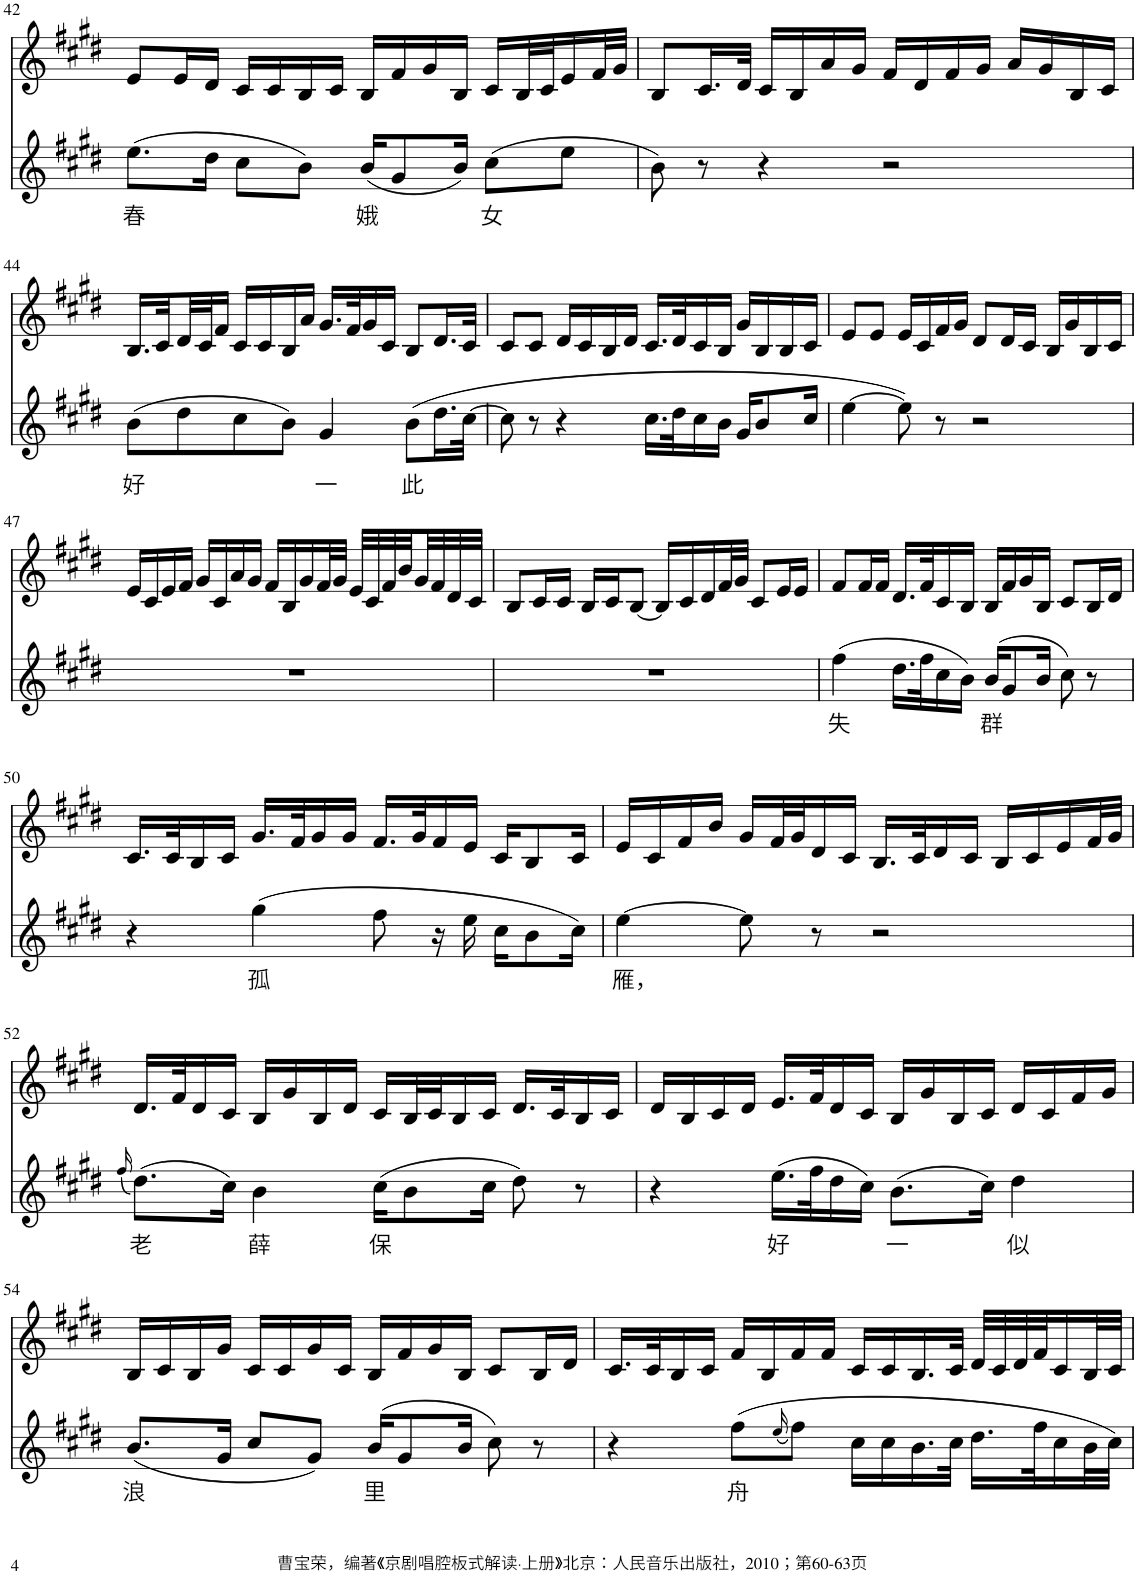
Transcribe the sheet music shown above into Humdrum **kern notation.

**kern	**text	**kern
*part2	*part2	*part1
*staff2	*staff2	*staff1
*I"Piano	*	*I"Piano
*I'Pno	*	*I'Pno
!!LO:PB:g=z
*clefG2	*	*clefG2
*k[f#c#g#d#]	*	*k[f#c#g#d#]
*M4/4	*	*M4/4
=42	=42	=42
!	!LO:LY:b	!
(8.ee\L	春	8e/L
.	.	16e/L
16dd#\Jk	.	16d#/JJ
8cc#\L	.	16c#/LL
.	.	16c#/
8b\J)	.	16B/
.	.	16c#/JJ
!	!LO:LY:b	!
(16b/KL	娥	16B/LL
8g#/	.	16f#/
.	.	16g#/
16b/Jk)	.	16B/JJ
!	!LO:LY:b	!
(8cc#\L	女	16c#/LL
.	.	32B/L
.	.	32c#/J
8ee\J	.	16e/
.	.	32f#/L
.	.	32g#/JJJ
=43	=43	=43
8b\)	.	8B/L
8r	.	16.c#/L
.	.	32d#/JJk
4r	.	16c#/LL
.	.	16B/
.	.	16a/
.	.	16g#/JJ
2r	.	16f#/LL
.	.	16d#/
.	.	16f#/
.	.	16g#/JJ
.	.	16a/LL
.	.	16g#/
.	.	16B/
.	.	16c#/JJ
!!LO:LB:g=z
=44	=44	=44
!	!LO:LY:b	!
(8b\L	好	16.B/LL
.	.	32c#/L
8dd#\	.	32d#/
.	.	32c#/J
.	.	16f#/JJ
8cc#\	.	16c#/LL
.	.	16c#/
8b\J)	.	16B/
.	.	16a/JJ
!	!LO:LY:b	!
4g#/	一	16.g#/LL
.	.	32f#/K
.	.	16g#/
.	.	16c#/JJ
!	!LO:LY:b	!
(8b\L	此	8B/L
16.dd#\L	.	16.d#/L
[32cc#\JJk	.	32c#/JJk
=45	=45	=45
8cc#\]	.	8c#/L
8r	.	8c#/J
4r	.	16d#/LL
.	.	16c#/
.	.	16B/
.	.	16d#/JJ
16.cc#\LL	.	16.c#/LL
32dd#\K	.	32d#/K
16cc#\	.	16c#/
16b\JJ	.	16B/JJ
16g#/KL	.	16g#/LL
8b/	.	16B/
.	.	16B/
16cc#/Jk	.	16c#/JJ
=46	=46	=46
[4ee\	.	8e/L
.	.	8e/J
8ee\])	.	16e/LL
.	.	16c#/
8r	.	16f#/
.	.	16g#/JJ
2r	.	8d#/L
.	.	16d#/L
.	.	16c#/JJ
.	.	16B/LL
.	.	16g#/
.	.	16B/
.	.	16c#/JJ
!!LO:LB:g=z
=47	=47	=47
1r	.	16e/LL
.	.	16c#/
.	.	16e/
.	.	16f#/JJ
.	.	16g#/LL
.	.	16c#/
.	.	16a/
.	.	16g#/JJ
.	.	16f#/LL
.	.	16B/
.	.	16g#/
.	.	32f#/L
.	.	32g#/JJJ
.	.	32e/LLL
.	.	32c#/
.	.	32f#/
.	.	32b/
.	.	32g#/
.	.	32f#/
.	.	32d#/
.	.	32c#/JJJ
=48	=48	=48
1r	.	8B/L
.	.	16c#/L
.	.	16c#/JJ
.	.	16B/LL
.	.	16c#/J
.	.	[8B/J
.	.	16B/LL]
.	.	16c#/
.	.	16d#/
.	.	32f#/L
.	.	32g#/JJJ
.	.	8c#/L
.	.	16e/L
.	.	16e/JJ
=49	=49	=49
!	!LO:LY:b	!
(4ff#\	失	8f#/L
.	.	16f#/L
.	.	16f#/JJ
16.dd#\LL	.	16.d#/LL
32ff#\K	.	32f#/K
16cc#\	.	16c#/
16b\JJ)	.	16B/JJ
!	!LO:LY:b	!
(16b/KL	群	16B/LL
8g#/	.	16f#/
.	.	16g#/
16b/Jk	.	16B/JJ
8cc#\)	.	8c#/L
8r	.	16B/L
.	.	16d#/JJ
!!LO:LB:g=z
=50	=50	=50
4r	.	16.c#/LL
.	.	32c#/K
.	.	16B/
.	.	16c#/JJ
!	!LO:LY:b	!
(4gg#\	孤	16.g#/LL
.	.	32f#/K
.	.	16g#/
.	.	16g#/JJ
8ff#\	.	16.f#/LL
.	.	32g#/K
16r	.	16f#/
16ee\	.	16e/JJ
16cc#\KL	.	16c#/KL
8b\	.	8B/
16cc#\Jk)	.	16c#/Jk
=51	=51	=51
!	!LO:LY:b	!
[4ee\	雁，	16e/LL
.	.	16c#/
.	.	16f#/
.	.	16b/JJ
8ee\]	.	16g#/LL
.	.	32f#/L
.	.	32g#/J
8r	.	16d#/
.	.	16c#/JJ
2r	.	16.B/LL
.	.	32c#/K
.	.	16d#/
.	.	16c#/JJ
.	.	16B/LL
.	.	16c#/
.	.	16e/
.	.	32f#/L
.	.	32g#/JJJ
!!LO:LB:g=z
=52	=52	=52
(16qff#/	.	.
!	!LO:LY:b	!
(8.dd#\L)	老	16.d#/LL
.	.	32f#/K
.	.	16d#/
16cc#\Jk)	.	16c#/JJ
!	!LO:LY:b	!
4b\	薛	16B/LL
.	.	16g#/
.	.	16B/
.	.	16d#/JJ
!	!LO:LY:b	!
(16cc#\KL	保	16c#/LL
8b\	.	32B/L
.	.	32c#/J
.	.	16B/
16cc#\Jk	.	16c#/JJ
8dd#\)	.	16.d#/LL
.	.	32c#/K
8r	.	16B/
.	.	16c#/JJ
=53	=53	=53
4r	.	16d#/LL
.	.	16B/
.	.	16c#/
.	.	16d#/JJ
!	!LO:LY:b	!
(16.ee\LL	好	16.e/LL
32ff#\K	.	32f#/K
16dd#\	.	16d#/
16cc#\JJ)	.	16c#/JJ
!	!LO:LY:b	!
(8.b\L	一	16B/LL
.	.	16g#/
.	.	16B/
16cc#\Jk)	.	16c#/JJ
!	!LO:LY:b	!
4dd#\	似	16d#/LL
.	.	16c#/
.	.	16f#/
.	.	16g#/JJ
!!LO:LB:g=z
=54	=54	=54
!	!LO:LY:b	!
(8.b/L	浪	16B/LL
.	.	16c#/
.	.	16B/
16g#/Jk	.	16g#/JJ
8cc#/L	.	16c#/LL
.	.	16c#/
8g#/J)	.	16g#/
.	.	16c#/JJ
!	!LO:LY:b	!
(16b/KL	里	16B/LL
8g#/	.	16f#/
.	.	16g#/
16b/Jk	.	16B/JJ
8cc#\)	.	8c#/L
8r	.	16B/L
.	.	16d#/JJ
=55	=55	=55
4r	.	16.c#/LL
.	.	32c#/K
.	.	16B/
.	.	16c#/JJ
!	!LO:LY:b	!
(8ff#\L	舟	16f#/LL
.	.	16B/
(16qee/	.	.
8ff#\J)	.	16f#/
.	.	16f#/JJ
16cc#\LL	.	16c#/LL
16cc#\	.	16c#/
16.b\	.	16.B/
32cc#\JJk	.	32c#/JJk
16.dd#\LL	.	32d#/LLL
.	.	32c#/
.	.	32d#/
32ff#\K	.	32f#/J
16cc#\	.	16c#/
32b\L	.	32B/L
32cc#\JJJ)	.	32c#/JJJ
=	=	=
*-	*-	*-
